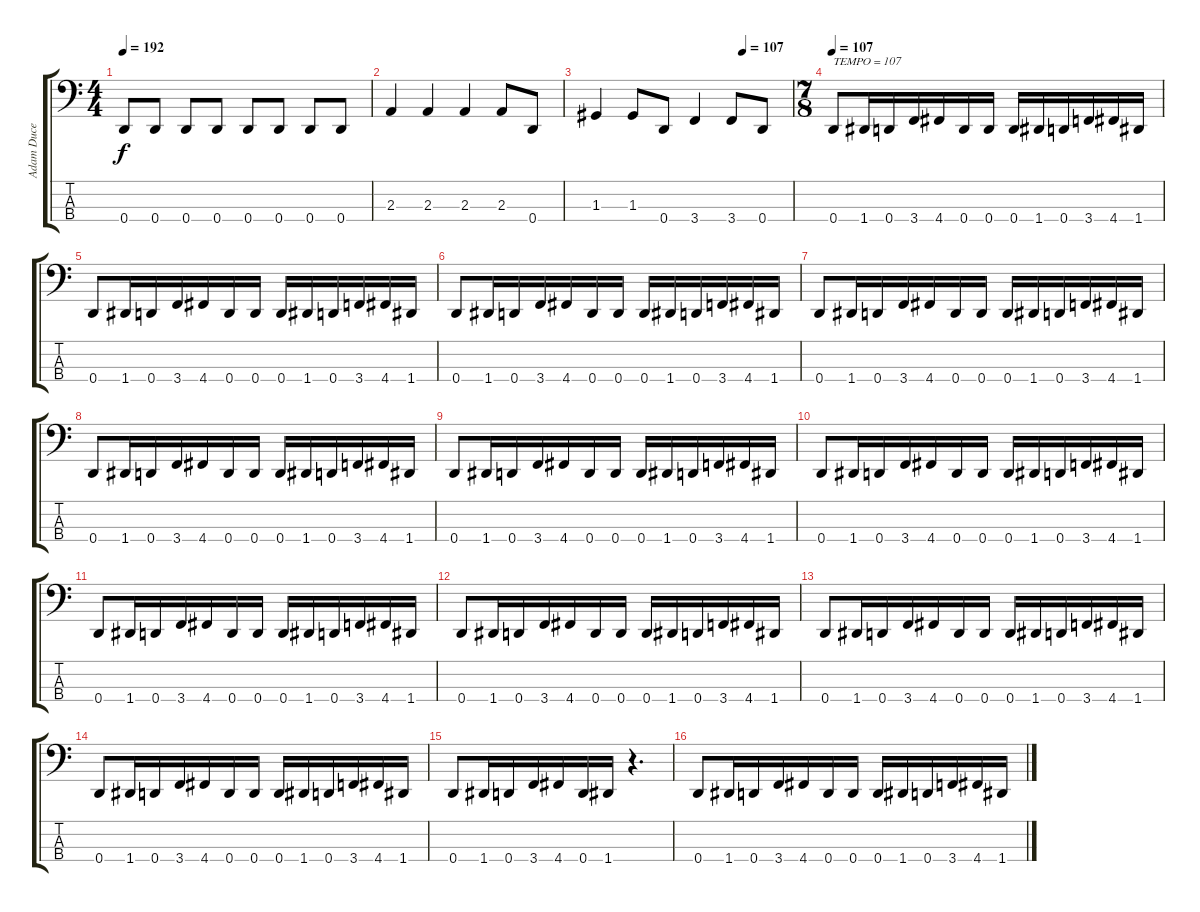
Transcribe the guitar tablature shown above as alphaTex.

\track ("Adam Duce" "Adam Duce") {instrument electricbasspick}
\staff {score tabs}
\tuning (F2 C2 G1 D1) {hide}
\ts (4 4)
\tempo 192
\clef f4
\ks c
0.4.8{dy f} 0.4.8 0.4.8 0.4.8 0.4.8 0.4.8 0.4.8 0.4.8 |
2.3.4 2.3.4 2.3.4 2.3.8 0.4.8 |
\tempo (107 0.75)
1.3.4 1.3.8 0.4.8 3.4.4 3.4.8 0.4.8 |
\ts (7 8)
\tempo 107
0.4.8{txt "TEMPO = 107"} 1.4.16 0.4.16 3.4.16 4.4.16 0.4.16 0.4.16 0.4.16 1.4.16 0.4.16 3.4.16 4.4.16 1.4.16 |
0.4.8 1.4.16 0.4.16 3.4.16 4.4.16 0.4.16 0.4.16 0.4.16 1.4.16 0.4.16 3.4.16 4.4.16 1.4.16 |
0.4.8 1.4.16 0.4.16 3.4.16 4.4.16 0.4.16 0.4.16 0.4.16 1.4.16 0.4.16 3.4.16 4.4.16 1.4.16 |
0.4.8 1.4.16 0.4.16 3.4.16 4.4.16 0.4.16 0.4.16 0.4.16 1.4.16 0.4.16 3.4.16 4.4.16 1.4.16 |
0.4.8 1.4.16 0.4.16 3.4.16 4.4.16 0.4.16 0.4.16 0.4.16 1.4.16 0.4.16 3.4.16 4.4.16 1.4.16 |
0.4.8 1.4.16 0.4.16 3.4.16 4.4.16 0.4.16 0.4.16 0.4.16 1.4.16 0.4.16 3.4.16 4.4.16 1.4.16 |
0.4.8 1.4.16 0.4.16 3.4.16 4.4.16 0.4.16 0.4.16 0.4.16 1.4.16 0.4.16 3.4.16 4.4.16 1.4.16 |
0.4.8 1.4.16 0.4.16 3.4.16 4.4.16 0.4.16 0.4.16 0.4.16 1.4.16 0.4.16 3.4.16 4.4.16 1.4.16 |
0.4.8 1.4.16 0.4.16 3.4.16 4.4.16 0.4.16 0.4.16 0.4.16 1.4.16 0.4.16 3.4.16 4.4.16 1.4.16 |
0.4.8 1.4.16 0.4.16 3.4.16 4.4.16 0.4.16 0.4.16 0.4.16 1.4.16 0.4.16 3.4.16 4.4.16 1.4.16 |
0.4.8 1.4.16 0.4.16 3.4.16 4.4.16 0.4.16 0.4.16 0.4.16 1.4.16 0.4.16 3.4.16 4.4.16 1.4.16 |
0.4.8 1.4.16 0.4.16 3.4.16 4.4.16 0.4.16 1.4.16 r.4{d} |
0.4.8 1.4.16 0.4.16 3.4.16 4.4.16 0.4.16 0.4.16 0.4.16 1.4.16 0.4.16 3.4.16 4.4.16 1.4.16
